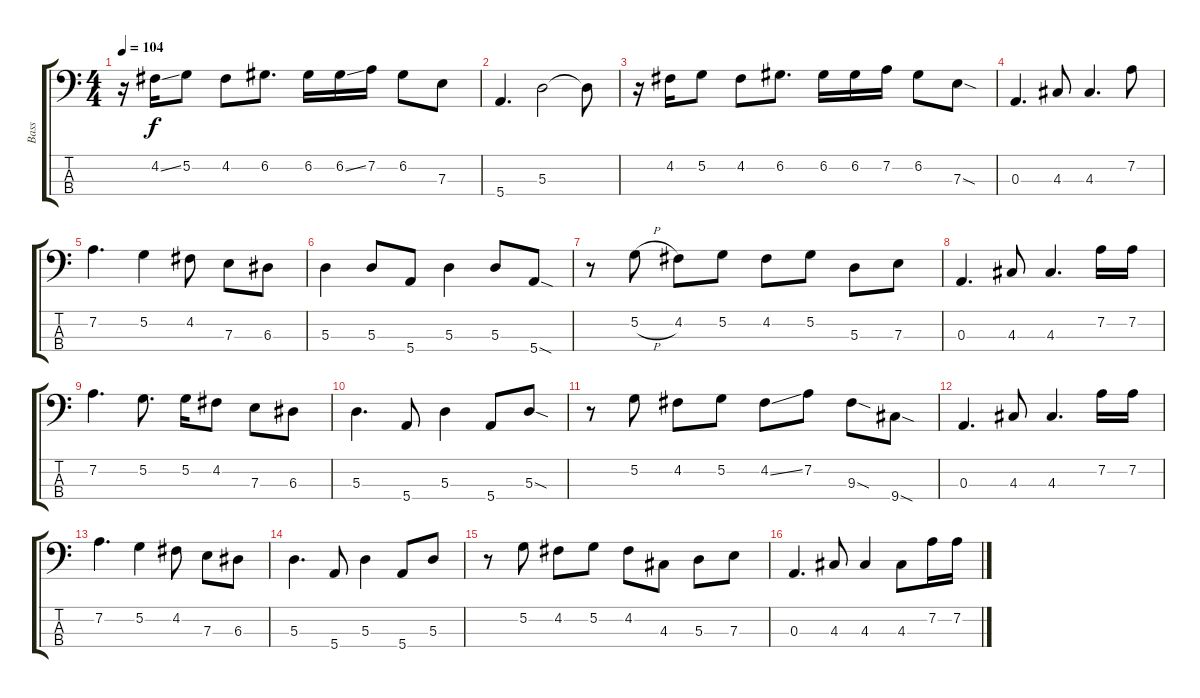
\track ("Bass" "Bass") {instrument electricbassfinger}
\staff {score tabs}
\tuning (G2 D2 A1 E1) {hide}
\ts (4 4)
\tempo 104
\clef f4
\ks c
r.16{dy f} 4.2{ss}.16 5.2.8 4.2.8 6.2.8{d} 6.2.16 6.2{ss}.16 7.2.16 6.2.8 7.3.8 |
5.4.4{d} 5.3.2 5.3{t}.8 |
r.16 4.2.16 5.2.8 4.2.8 6.2.8{d} 6.2.16 6.2.16 7.2.16 6.2.8 7.3{sod}.8 |
0.3.4{d} 4.3.8 4.3.4{d} 7.2.8 |
7.2.4{d} 5.2.4 4.2.8 7.3.8 6.3.8 |
5.3.4 5.3.8 5.4.8 5.3.4 5.3.8 5.4{sod}.8 |
r.8 5.2{h}.8 4.2.8 5.2.8 4.2.8 5.2.8 5.3.8 7.3.8 |
0.3.4{d} 4.3.8 4.3.4{d} 7.2.16 7.2.16 |
7.2.4{d} 5.2.8{d} 5.2.16 4.2.8 7.3.8 6.3.8 |
5.3.4{d} 5.4.8 5.3.4 5.4.8 5.3{sod}.8 |
r.8 5.2.8 4.2.8 5.2.8 4.2{ss}.8 7.2.8 9.3{sod}.8 9.4{sod}.8 |
0.3.4{d} 4.3.8 4.3.4{d} 7.2.16 7.2.16 |
7.2.4{d} 5.2.4 4.2.8 7.3.8 6.3.8 |
5.3.4{d} 5.4.8 5.3.4 5.4.8 5.3.8 |
r.8 5.2.8 4.2.8 5.2.8 4.2.8 4.3.8 5.3.8 7.3.8 |
0.3.4{d} 4.3.8 4.3.4 4.3.8 7.2.16 7.2.16
